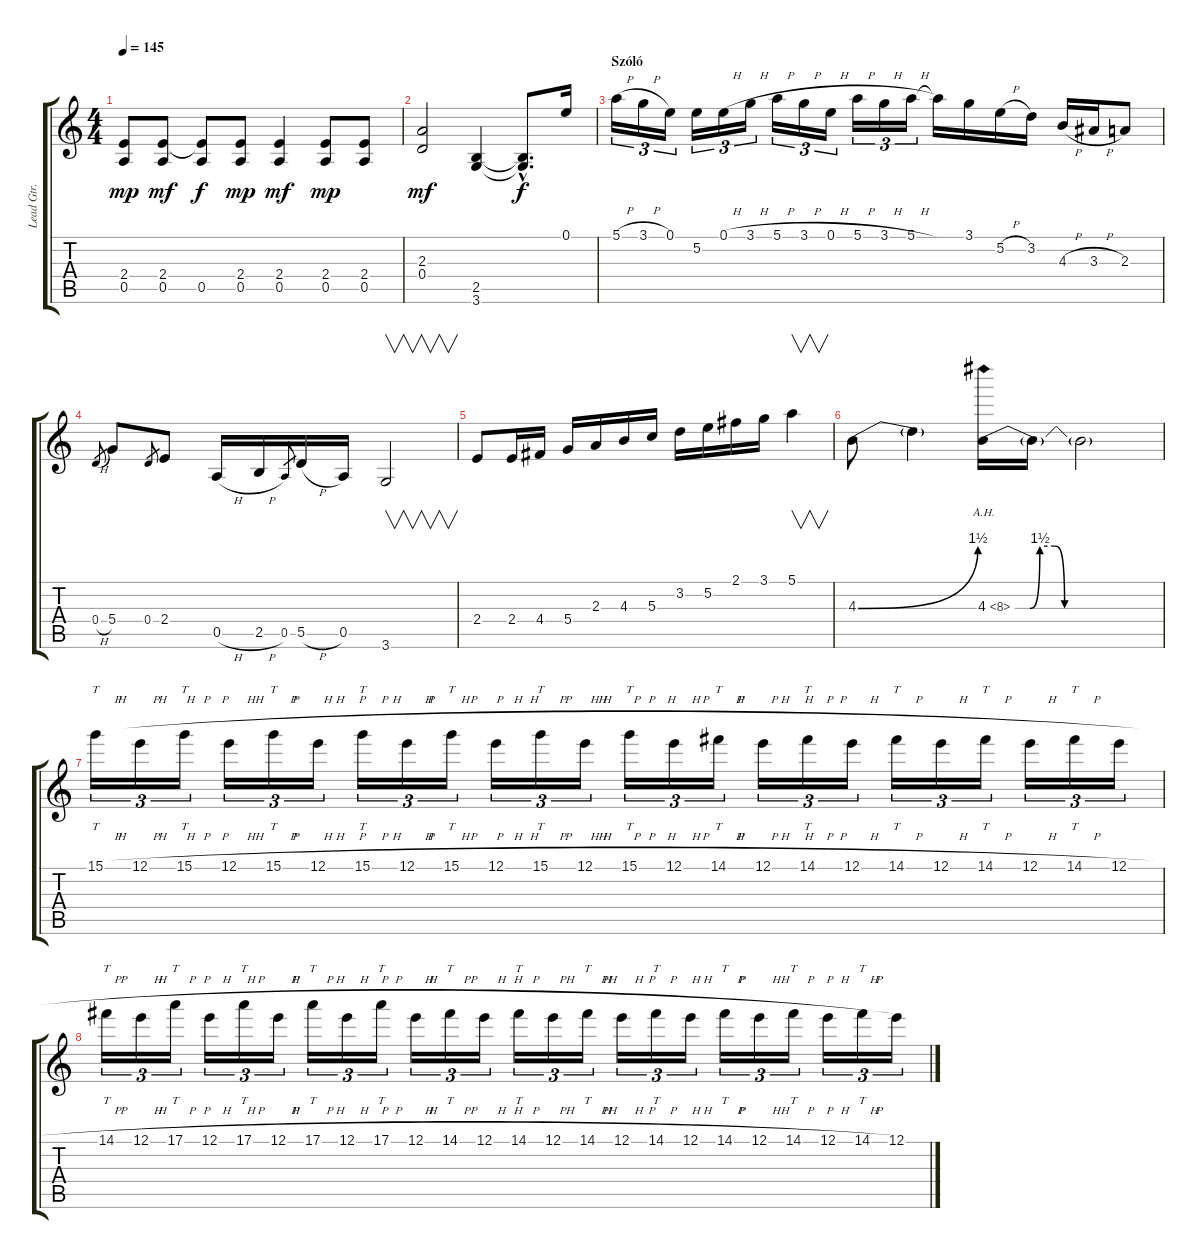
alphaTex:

\track ("Lead Gtr." "Lead Gtr.") {instrument distortionguitar}
\staff {score tabs}
\tuning (E4 B3 G3 D3 A2 E2) {hide}
\ts (4 4)
\tempo 145
\clef g2
\ks c
(2.4 0.5).8{dy mp} (2.4 0.5).8{dy mf} (2.4{t} 0.5).8{dy f} (2.4 0.5).8{dy mp} (2.4 0.5).4{dy mf} (2.4 0.5).8{dy mp} (2.4 0.5).8 |
(2.3 0.4).2{dy mf} (2.5 3.6).4 (2.5{hac t} 3.6{hac t}).8{d dy f} 0.1.16 |
\section ("" "Szóló")
5.1{h}.16{tu (3 2) volume 16 balance 8 instrument overdrivenguitar} 3.1{h}.16{tu (3 2)} 0.1.16{tu (3 2)} 5.2.16{tu (3 2)} 0.1{h}.16{tu (3 2)} 3.1{h}.16{tu (3 2)} 5.1{h}.16{tu (3 2)} 3.1{h}.16{tu (3 2)} 0.1{h}.16{tu (3 2)} 5.1{h}.16{tu (3 2)} 3.1{h}.16{tu (3 2)} 5.1{h}.16{tu (3 2)} 5.1{t}.16 3.1.16 5.2{h}.16 3.2.16 4.3{h}.16 3.3{h}.16 2.3.8 |
0.4{h}.8{gr} 5.4.8 0.4.8{gr} 2.4.8 0.5{h}.16 2.5{h}.16 0.5.8{gr} 5.5{h}.16 0.5.16 3.6.2{v} |
2.4.8 2.4.16 4.4.16 5.4.16 2.3.16 4.3.16 5.3.16 3.2.16 5.2.16 2.1.16 3.1.16 5.1.4{v} |
4.3{be (bend 0 0 60 6)}.8 4.3{t}.4 4.3{be (custom 0 0 6 0 10 6 16 6 20 0 25 0 60 0) ah 4}.16 4.3{t}.16 4.3{t}.2 |
15.1{h}.16{tt tu (3 2)} 12.1{h}.16{tu (3 2)} 15.1{h}.16{tt tu (3 2)} 12.1{h}.16{tu (3 2)} 15.1{h}.16{tt tu (3 2)} 12.1{h}.16{tu (3 2)} 15.1{h}.16{tt tu (3 2)} 12.1{h}.16{tu (3 2)} 15.1{h}.16{tt tu (3 2)} 12.1{h}.16{tu (3 2)} 15.1{h}.16{tt tu (3 2)} 12.1{h}.16{tu (3 2)} 15.1{h}.16{tt tu (3 2)} 12.1{h}.16{tu (3 2)} 14.1{h}.16{tt tu (3 2)} 12.1{h}.16{tu (3 2)} 14.1{h}.16{tt tu (3 2)} 12.1{h}.16{tu (3 2)} 14.1{h}.16{tt tu (3 2)} 12.1{h}.16{tu (3 2)} 14.1{h}.16{tt tu (3 2)} 12.1{h}.16{tu (3 2)} 14.1{h}.16{tt tu (3 2)} 12.1{h}.16{tu (3 2)} |
14.1{h}.16{tt tu (3 2)} 12.1{h}.16{tu (3 2)} 17.1{h}.16{tt tu (3 2)} 12.1{h}.16{tu (3 2)} 17.1{h}.16{tt tu (3 2)} 12.1{h}.16{tu (3 2)} 17.1{h}.16{tt tu (3 2)} 12.1{h}.16{tu (3 2)} 17.1{h}.16{tt tu (3 2)} 12.1{h}.16{tu (3 2)} 14.1{h}.16{tt tu (3 2)} 12.1{h}.16{tu (3 2)} 14.1{h}.16{tt tu (3 2)} 12.1{h}.16{tu (3 2)} 14.1{h}.16{tt tu (3 2)} 12.1{h}.16{tu (3 2)} 14.1{h}.16{tt tu (3 2)} 12.1{h}.16{tu (3 2)} 14.1{h}.16{tt tu (3 2)} 12.1{h}.16{tu (3 2)} 14.1{h}.16{tt tu (3 2)} 12.1{h}.16{tu (3 2)} 14.1{h}.16{tt tu (3 2)} 12.1{h}.16{tu (3 2)}
